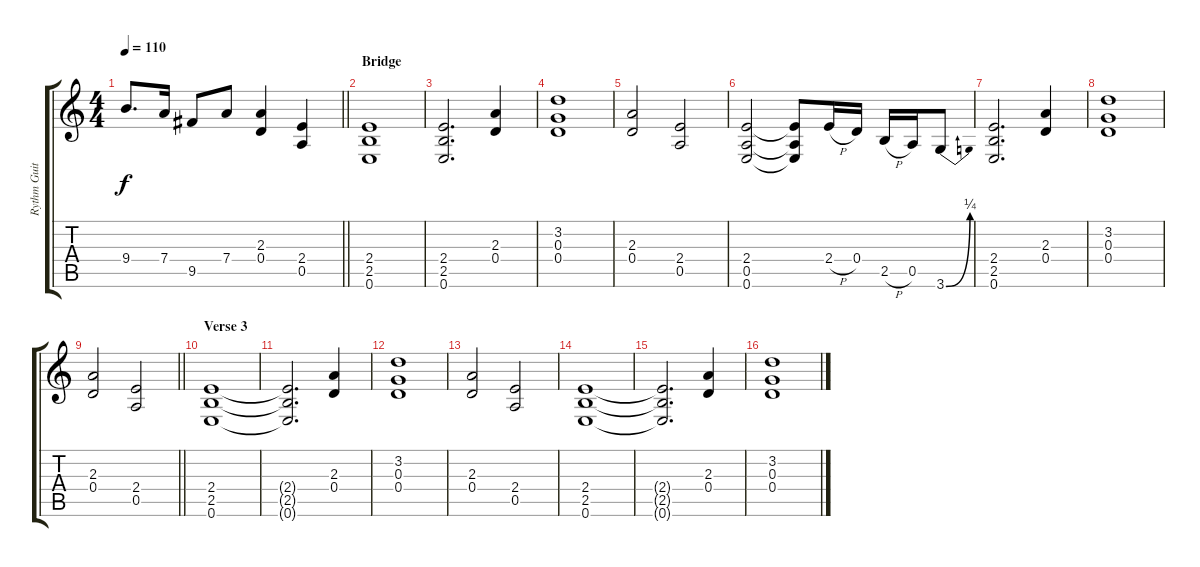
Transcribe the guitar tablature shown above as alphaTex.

\track ("Rythm Guitar" "Rythm Guit") {instrument overdrivenguitar}
\staff {score tabs}
\tuning (E4 B3 G3 D3 A2 E2) {hide}
\ts (4 4)
\tempo 110
\clef g2
\barLineRight lightlight
\ks c
9.4.8{d dy f} 7.4.16 9.5.8 7.4.8 (2.3 0.4).4 (2.4 0.5).4 |
\section ("" "Bridge")
(2.4 2.5 0.6).1 |
(2.4 2.5 0.6).2{d} (2.3 0.4).4 |
(3.2 0.3 0.4).1 |
(2.3 0.4).2 (2.4 0.5).2 |
(2.4 0.5 0.6).2 (2.4{t} 0.5{t} 0.6{t}).8 2.4{h}.16 0.4.16 2.5{h}.16 0.5.16 3.6{be (bend 0 0 60 1)}.8 |
(2.4 2.5 0.6).2{d} (2.3 0.4).4 |
(3.2 0.3 0.4).1 |
\barLineRight lightlight
(2.3 0.4).2 (2.4 0.5).2 |
\section ("" "Verse 3")
(2.4 2.5 0.6).1 |
(2.4{t} 2.5{t} 0.6{t}).2{d} (2.3 0.4).4 |
(3.2 0.3 0.4).1 |
(2.3 0.4).2 (2.4 0.5).2 |
(2.4 2.5 0.6).1 |
(2.4{t} 2.5{t} 0.6{t}).2{d} (2.3 0.4).4 |
(3.2 0.3 0.4).1
